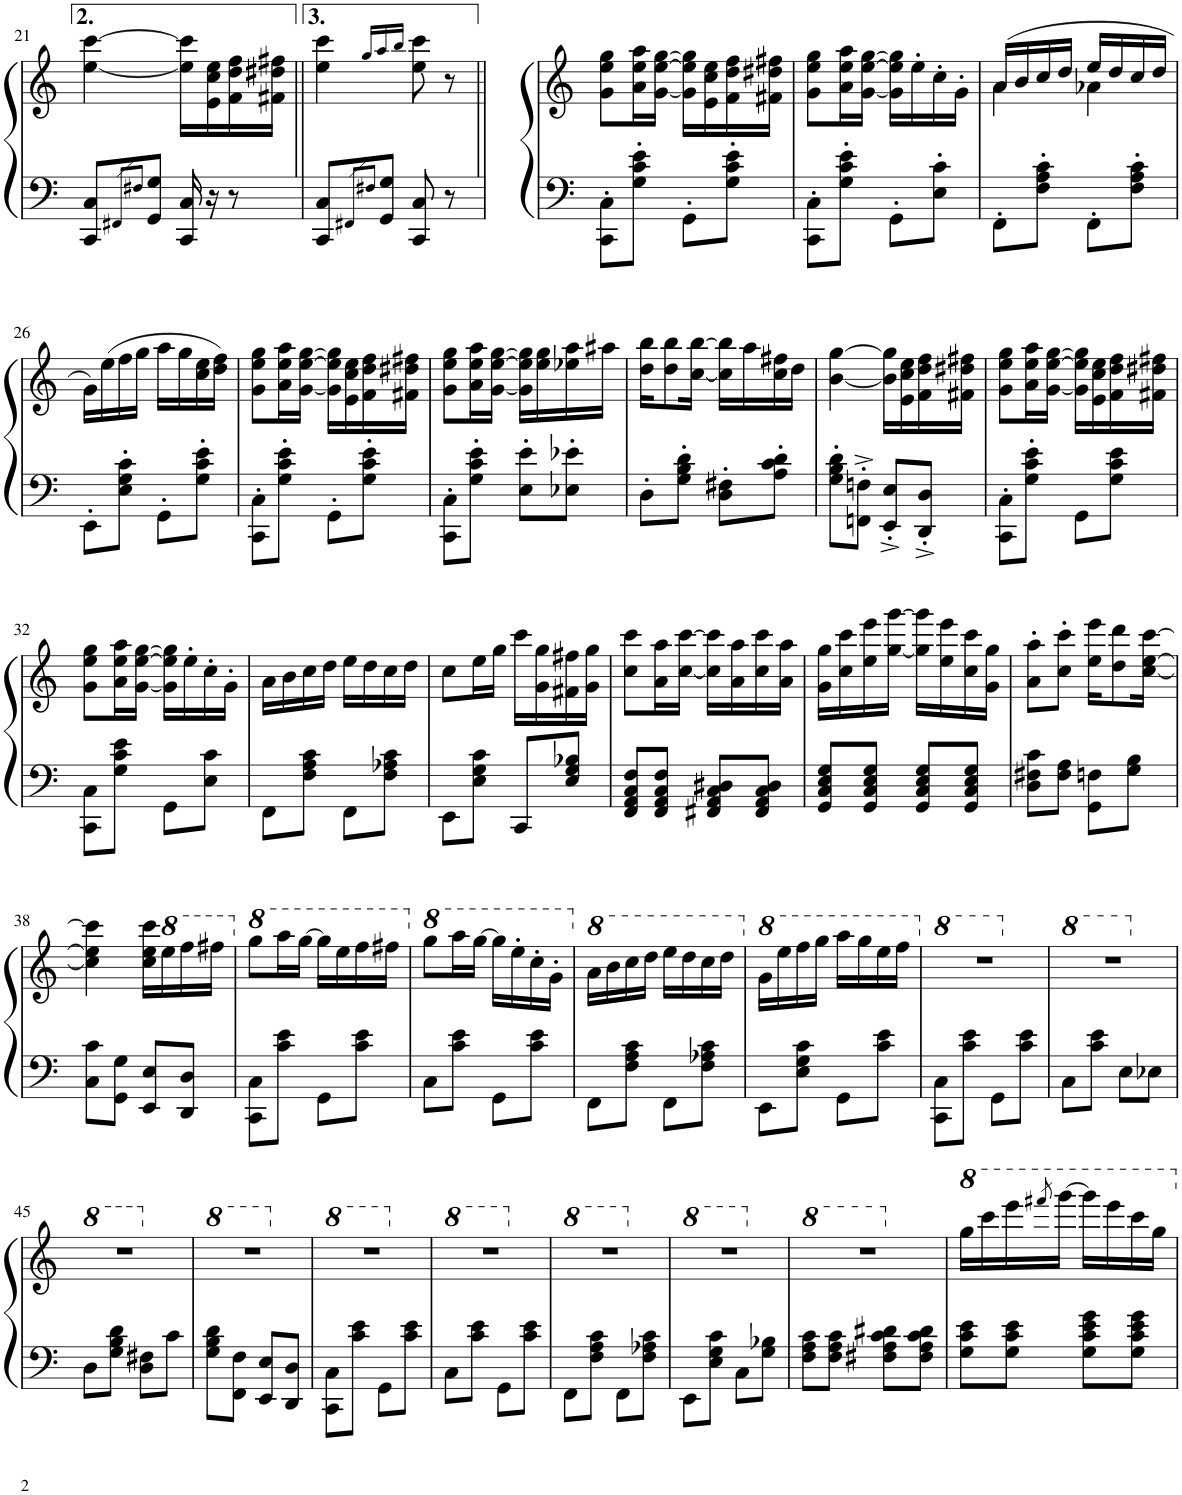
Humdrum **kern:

**kern	**kern
*part1	*part1
*staff2	*staff1
*I"Piano	*
*I'Pno.	*
!!LO:PB:g=z
*clefF4	*clefG2
*k[]	*k[]
*M2/4	*M2/4
=21	=21
8CC/ 8C/L	[4ee\ [4ccc\
8qFF#X/L	.
8qF#X/J	.
8GG/ 8G/J	.
16CC/ 16C/	16ee\] 16ccc\]LL
16r	16e\ 16cc\ 16ee\
8r	16f\ 16dd\ 16ff\
.	16f#X\ 16dd#X\ 16ff#X\JJ
=22||	=22||
8CC/ 8C/L	4ee\ 4ccc\
8qFF#X/L	.
8qF#X/J	.
8GG/ 8G/J	.
.	16qgg/LL
.	16qaa/
.	16qbb/JJ
8CC/ 8C/	8ee\ 8ccc\
8r	8r
=23||	=23||
8CC\' 8C\'L	8g\ 8ee\ 8gg\L
8G\' 8c\' 8e\'J	16a\ 16ee\ 16aa\L
.	[16g\ [16ee\ [16gg\JJ
8GG'\L	16g\] 16ee\] 16gg\]LL
.	16e\ 16cc\ 16ee\
8G\' 8c\' 8e\'J	16f\ 16dd\ 16ff\
.	16f#X\ 16dd#X\ 16ff#X\JJ
=24	=24
8CC\' 8C\'L	8g\ 8ee\ 8gg\L
8G\' 8c\' 8e\'J	16a\ 16ee\ 16aa\L
.	[16g\ [16ee\ [16gg\JJ
8GG'\L	16g\] 16ee\] 16gg\]LL
.	16ee'\
8E\' 8c\'J	16cc'\
.	16g'\JJ
=25	=25
*	*^
8FF'\L	(16a/LL	4a\
.	16b/	.
8F\' 8A\' 8c\'J	16cc/	.
.	16dd/JJ	.
8FF'\L	16ee/LL	4a-X\
.	16dd/	.
8F\' 8A\' 8c\'J	16cc/	.
.	16dd/JJ	.
*	*v	*v
!!LO:LB:g=z
=26	=26
8EE'\L	16g\LL)
.	(16ee\
8E\' 8G\' 8c\'J	16ff\
.	16gg\JJ
8GG'\L	16aa\LL
.	16gg\
8G\' 8c\' 8e\'J	16cc\ 16ee\
.	16dd\ 16ff\JJ)
=27	=27
8CC\' 8C\'L	8g\ 8ee\ 8gg\L
8G\' 8c\' 8e\'J	16a\ 16ee\ 16aa\L
.	[16g\ [16ee\ [16gg\JJ
8GG'\L	16g\] 16ee\] 16gg\]LL
.	16e\ 16cc\ 16ee\
8G\' 8c\' 8e\'J	16f\ 16dd\ 16ff\
.	16f#X\ 16dd#X\ 16ff#X\JJ
=28	=28
8CC\' 8C\'L	8g\ 8ee\ 8gg\L
8G\' 8c\' 8e\'J	16a\ 16ee\ 16aa\L
.	[16g\ [16ee\ [16gg\JJ
8E\' 8e\'L	16g\] 16ee\] 16gg\]LL
.	16ee\ 16gg\
8E-X\' 8e-X\'J	16ee-X\ 16aa\
.	16aa#X\JJ
=29	=29
8D'\L	16dd\ 16bb\KL
.	8dd\ 8bb\
8G\' 8B\' 8d\'J	.
.	[16cc\ [16bb\Jk
8D\' 8F#X\'L	16cc\] 16bb\]LL
.	16aa\
8A\' 8c\' 8d\'J	16cc\ 16ff#X\
.	16dd\JJ
=30	=30
8G\' 8B\' 8d\'L	[4b\ [4gg\
8FFn\'^ 8Fn\'^J	.
8EE/'^ 8E/'^L	16b\] 16gg\]LL
.	16e\ 16cc\ 16ee\
8DD/'^ 8D/'^J	16f\ 16dd\ 16ff\
.	16f#X\ 16dd#X\ 16ff#X\JJ
=31	=31
8CC\' 8C\'L	8g\ 8ee\ 8gg\L
8G\' 8c\' 8e\'J	16a\ 16ee\ 16aa\L
.	[16g\ [16ee\ [16gg\JJ
8GG\L	16g\] 16ee\] 16gg\]LL
.	16e\ 16cc\ 16ee\
8G\ 8c\ 8e\J	16f\ 16dd\ 16ff\
.	16f#X\ 16dd#X\ 16ff#X\JJ
!!LO:LB:g=z
=32	=32
8CC\ 8C\L	8g\ 8ee\ 8gg\L
8G\ 8c\ 8e\J	16a\ 16ee\ 16aa\L
.	[16g\ [16ee\ [16gg\JJ
8GG\L	16g\] 16ee\] 16gg\]LL
.	16ee'\
8E\ 8c\J	16cc'\
.	16g'\JJ
=33	=33
8FF\L	16a\LL
.	16b\
8F\ 8A\ 8c\J	16cc\
.	16dd\JJ
8FF\L	16ee\LL
.	16dd\
8F\ 8A-X\ 8c\J	16cc\
.	16dd\JJ
=34	=34
8EE\L	8cc\L
8E\ 8G\ 8c\J	16ee\L
.	16gg\JJ
8CC/L	16ccc\LL
.	16g\ 16gg\
8E/ 8G/ 8B-X/J	16f#X\ 16ff#X\
.	16g\ 16gg\JJ
=35	=35
8FF/ 8AA/ 8C/ 8F/L	8cc\ 8ccc\L
8FF/ 8AA/ 8C/ 8F/J	16a\ 16aa\L
.	[16cc\ [16ccc\JJ
8FF#X/ 8AA/ 8C/ 8D#X/L	16cc\] 16ccc\]LL
.	16a\ 16aa\
8FF#/ 8AA/ 8C/ 8D#/J	16cc\ 16ccc\
.	16a\ 16aa\JJ
=36	=36
8GG/ 8C/ 8E/ 8G/L	16g\ 16gg\LL
.	16cc\ 16ccc\
8GG/ 8C/ 8E/ 8G/J	16ee\ 16eee\
.	[16gg\ [16ggg\JJ
8GG/ 8C/ 8E/ 8G/L	16gg\] 16ggg\]LL
.	16ee\ 16eee\
8GG/ 8C/ 8E/ 8G/J	16cc\ 16ccc\
.	16g\ 16gg\JJ
=37	=37
8D\ 8F#X\ 8c\L	8a\' 8aa\'L
8F#\ 8A\J	8cc\' 8ccc\'J
8GG\ 8Fn\L	16ee\ 16eee\KL
.	8dd\ 8ddd\
8G\ 8B\J	.
.	[16cc\ [16ee\ [16ccc\Jk
!!LO:LB:g=z
=38	=38
8C\ 8c\L	4cc\] 4ee\] 4ccc\]
8GG\ 8G\J	.
8EE/ 8E/L	16cc\ 16ee\ 16ccc\LL
*	*8va
.	16eee\
8DD/ 8D/J	16fff\
.	16fff#X\JJ
=39	=39
*	*X8va
*	*8va
8CC\ 8C\L	8ggg\L
8c\ 8e\J	16aaa\L
.	[16ggg\JJ
8GG\L	16ggg\LL]
.	16eee\
8c\ 8e\J	16fff\
.	16fff#X\JJ
=40	=40
*	*X8va
*	*8va
8C\L	8ggg\L
8c\ 8e\J	16aaa\L
.	[16ggg\JJ
8GG\L	16ggg\LL]
.	16eee'\
8c\ 8e\J	16ccc'\
.	16gg'\JJ
=41	=41
*	*X8va
*	*8va
8FF\L	16aa\LL
.	16bb\
8F\ 8A\ 8c\J	16ccc\
.	16ddd\JJ
8FF\L	16eee\LL
.	16ddd\
8F\ 8A-X\ 8c\J	16ccc\
.	16ddd\JJ
=42	=42
*	*X8va
*	*8va
8EE\L	16gg\LL
.	16eee\
8E\ 8G\ 8c\J	16fff\
.	16ggg\JJ
8GG\L	16aaa\LL
.	16ggg\
8c\ 8e\J	16eee\
.	16fff\JJ
=43	=43
*	*X8va
*	*8va
8CC\ 8C\L	2r
8c\ 8e\J	.
8GG\L	.
8c\ 8e\J	.
=44	=44
*	*X8va
*	*8va
8C\L	2r
8c\ 8e\J	.
8E\L	.
8E-X\J	.
!!LO:LB:g=z
=45	=45
*	*X8va
*	*8va
8D\L	2r
8G\ 8B\ 8d\J	.
8D\ 8F#X\L	.
8c\J	.
=46	=46
*	*X8va
*	*8va
8G\ 8B\ 8d\L	2r
8FF\ 8F\J	.
8EE/ 8E/L	.
8DD/ 8D/J	.
=47	=47
*	*X8va
*	*8va
8CC\ 8C\L	2r
8c\ 8e\J	.
8GG\L	.
8c\ 8e\J	.
=48	=48
*	*X8va
*	*8va
8C\L	2r
8c\ 8e\J	.
8GG\L	.
8c\ 8e\J	.
=49	=49
*	*X8va
*	*8va
8FF\L	2r
8F\ 8A\ 8c\J	.
8FF\L	.
8F\ 8A-X\ 8c\J	.
=50	=50
*	*X8va
*	*8va
8EE\L	2r
8E\ 8G\ 8c\J	.
8C\L	.
8G\ 8B-X\J	.
=51	=51
*	*X8va
*	*8va
8F\ 8A\ 8c\L	2r
8F\ 8A\ 8c\J	.
8F#X\ 8A\ 8c\ 8d#X\L	.
8F#\ 8A\ 8c\ 8d#\J	.
=52	=52
*	*X8va
*	*8va
8G\ 8c\ 8e\L	16ggg\LL
.	16cccc\
8G\ 8c\ 8e\J	16eeee\
.	8qffff#X/
.	[16gggg\JJ
8G\ 8c\ 8e\ 8g\L	16gggg\LL]
.	16eeee\
8G\ 8c\ 8e\ 8g\J	16cccc\
.	16ggg\JJ
*	*X8va
=	=
*-	*-
